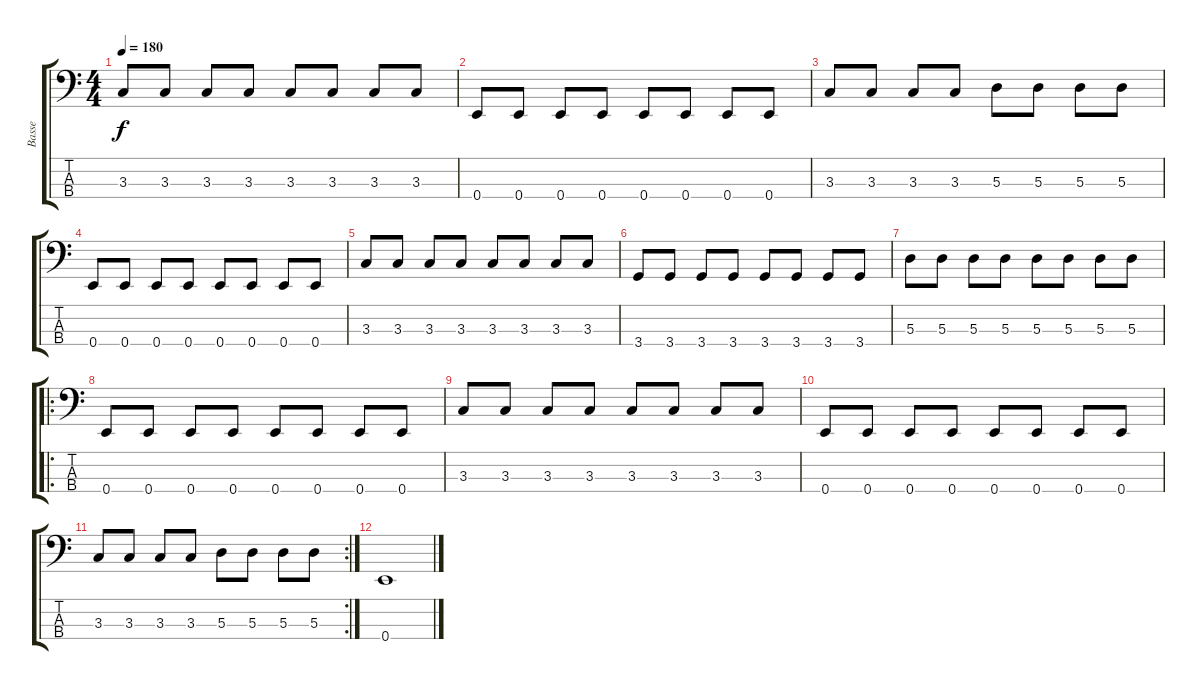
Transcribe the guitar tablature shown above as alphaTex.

\track ("Basse" "Basse") {instrument electricbassfinger}
\staff {score tabs}
\tuning (G2 D2 A1 E1) {hide}
\ts (4 4)
\tempo 180
\clef f4
\ks c
3.3.8{dy f} 3.3.8 3.3.8 3.3.8 3.3.8 3.3.8 3.3.8 3.3.8 |
0.4.8 0.4.8 0.4.8 0.4.8 0.4.8 0.4.8 0.4.8 0.4.8 |
3.3.8 3.3.8 3.3.8 3.3.8 5.3.8 5.3.8 5.3.8 5.3.8 |
0.4.8 0.4.8 0.4.8 0.4.8 0.4.8 0.4.8 0.4.8 0.4.8 |
3.3.8 3.3.8 3.3.8 3.3.8 3.3.8 3.3.8 3.3.8 3.3.8 |
3.4.8 3.4.8 3.4.8 3.4.8 3.4.8 3.4.8 3.4.8 3.4.8 |
5.3.8 5.3.8 5.3.8 5.3.8 5.3.8 5.3.8 5.3.8 5.3.8 |
\ro
0.4.8 0.4.8 0.4.8 0.4.8 0.4.8 0.4.8 0.4.8 0.4.8 |
3.3.8 3.3.8 3.3.8 3.3.8 3.3.8 3.3.8 3.3.8 3.3.8 |
0.4.8 0.4.8 0.4.8 0.4.8 0.4.8 0.4.8 0.4.8 0.4.8 |
\rc 2
3.3.8 3.3.8 3.3.8 3.3.8 5.3.8 5.3.8 5.3.8 5.3.8 |
0.4.1
